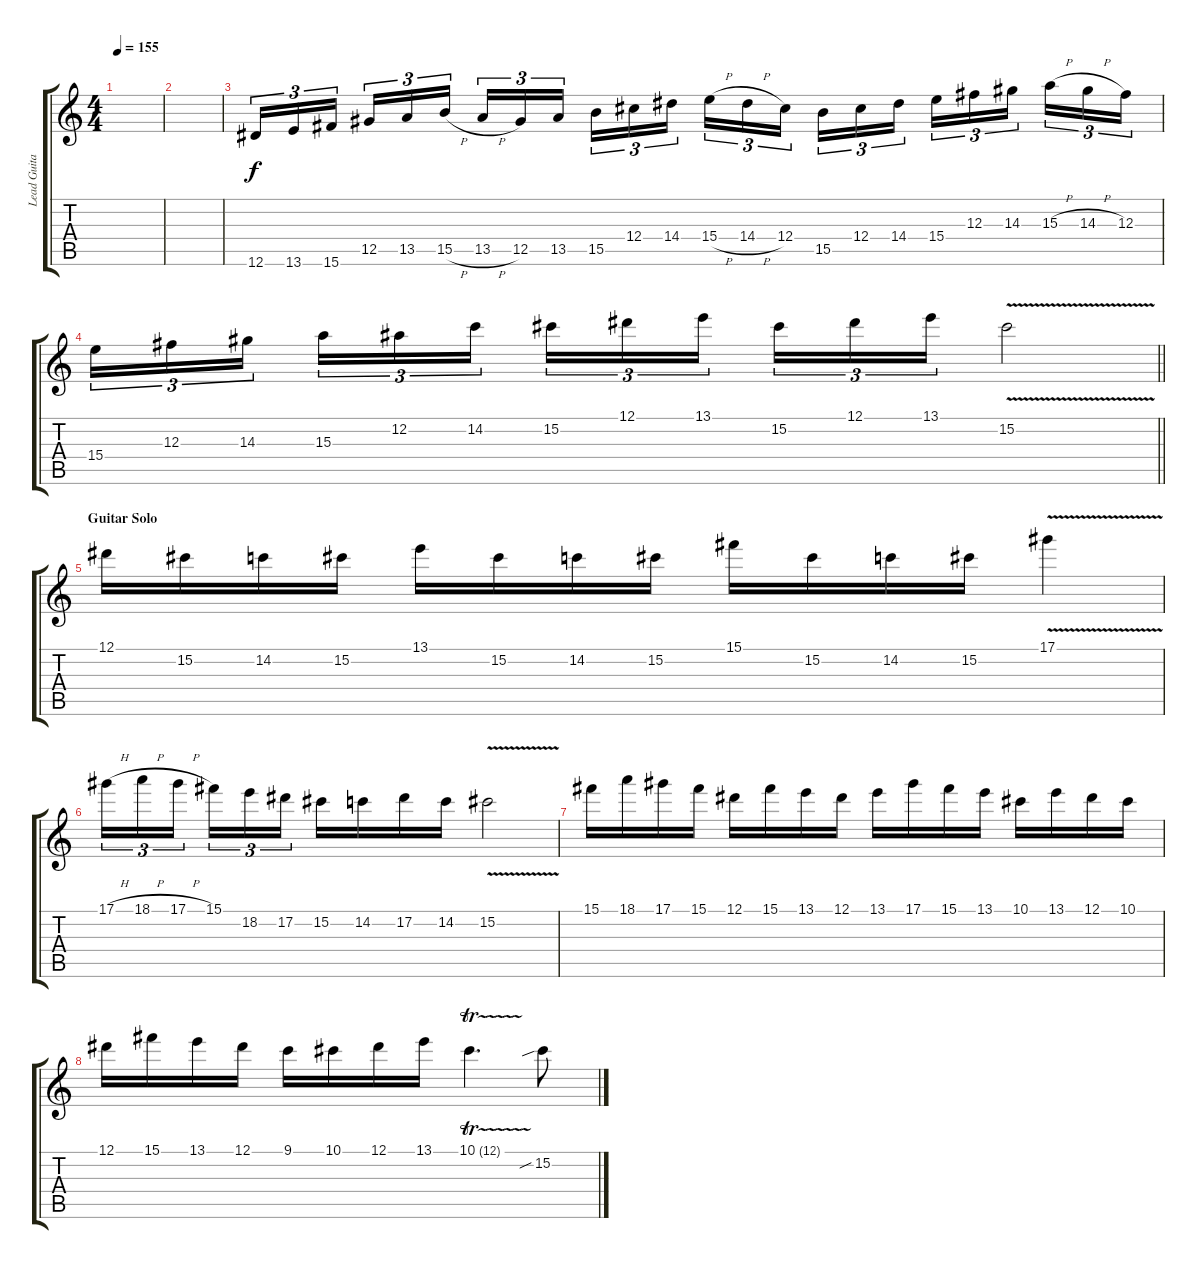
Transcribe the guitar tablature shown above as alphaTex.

\track ("Lead Guitar (Malmsteen)" "Lead Guita") {instrument distortionguitar}
\staff {score tabs}
\tuning (Eb4 Bb3 Gb3 Db3 Ab2 Eb2) {hide}
\ts (4 4)
\tempo 155
\clef g2
\ks c
|
|
12.6.16{tu (3 2)} 13.6.16{tu (3 2)} 15.6.16{tu (3 2) beam splitsecondary} 12.5.16{tu (3 2)} 13.5.16{tu (3 2)} 15.5{h}.16{tu (3 2)} 13.5{h}.16{tu (3 2)} 12.5.16{tu (3 2)} 13.5.16{tu (3 2) beam splitsecondary} 15.5.16{tu (3 2)} 12.4.16{tu (3 2)} 14.4.16{tu (3 2)} 15.4{h}.16{tu (3 2)} 14.4{h}.16{tu (3 2)} 12.4.16{tu (3 2) beam splitsecondary} 15.5.16{tu (3 2)} 12.4.16{tu (3 2)} 14.4.16{tu (3 2)} 15.4.16{tu (3 2)} 12.3.16{tu (3 2)} 14.3.16{tu (3 2) beam splitsecondary} 15.3{h}.16{tu (3 2)} 14.3{h}.16{tu (3 2)} 12.3.16{tu (3 2)} |
\barLineRight lightlight
15.4.16{tu (3 2)} 12.3.16{tu (3 2)} 14.3.16{tu (3 2) beam splitsecondary} 15.3.16{tu (3 2)} 12.2.16{tu (3 2)} 14.2.16{tu (3 2)} 15.2.16{tu (3 2)} 12.1.16{tu (3 2)} 13.1.16{tu (3 2) beam splitsecondary} 15.2.16{tu (3 2)} 12.1.16{tu (3 2)} 13.1.16{tu (3 2)} 15.2{v}.2 |
\section ("" "Guitar Solo")
12.1.16 15.2.16 14.2.16 15.2.16 13.1.16 15.2.16 14.2.16 15.2.16 15.1.16 15.2.16 14.2.16 15.2.16 17.1{v}.4 |
17.1{h}.16{tu (3 2)} 18.1{h}.16{tu (3 2)} 17.1{h}.16{tu (3 2) beam splitsecondary} 15.1.16{tu (3 2)} 18.2.16{tu (3 2)} 17.2.16{tu (3 2)} 15.2.16 14.2.16 17.2.16 14.2.16 15.2{v}.2 |
15.1.16 18.1.16 17.1.16 15.1.16 12.1.16 15.1.16 13.1.16 12.1.16 13.1.16 17.1.16 15.1.16 13.1.16 10.1.16 13.1.16 12.1.16 10.1.16 |
12.1.16 15.1.16 13.1.16 12.1.16 9.1.16 10.1.16 12.1.16 13.1.16 10.1{tr (12 32)}.4{d} 15.2{sib}.8
